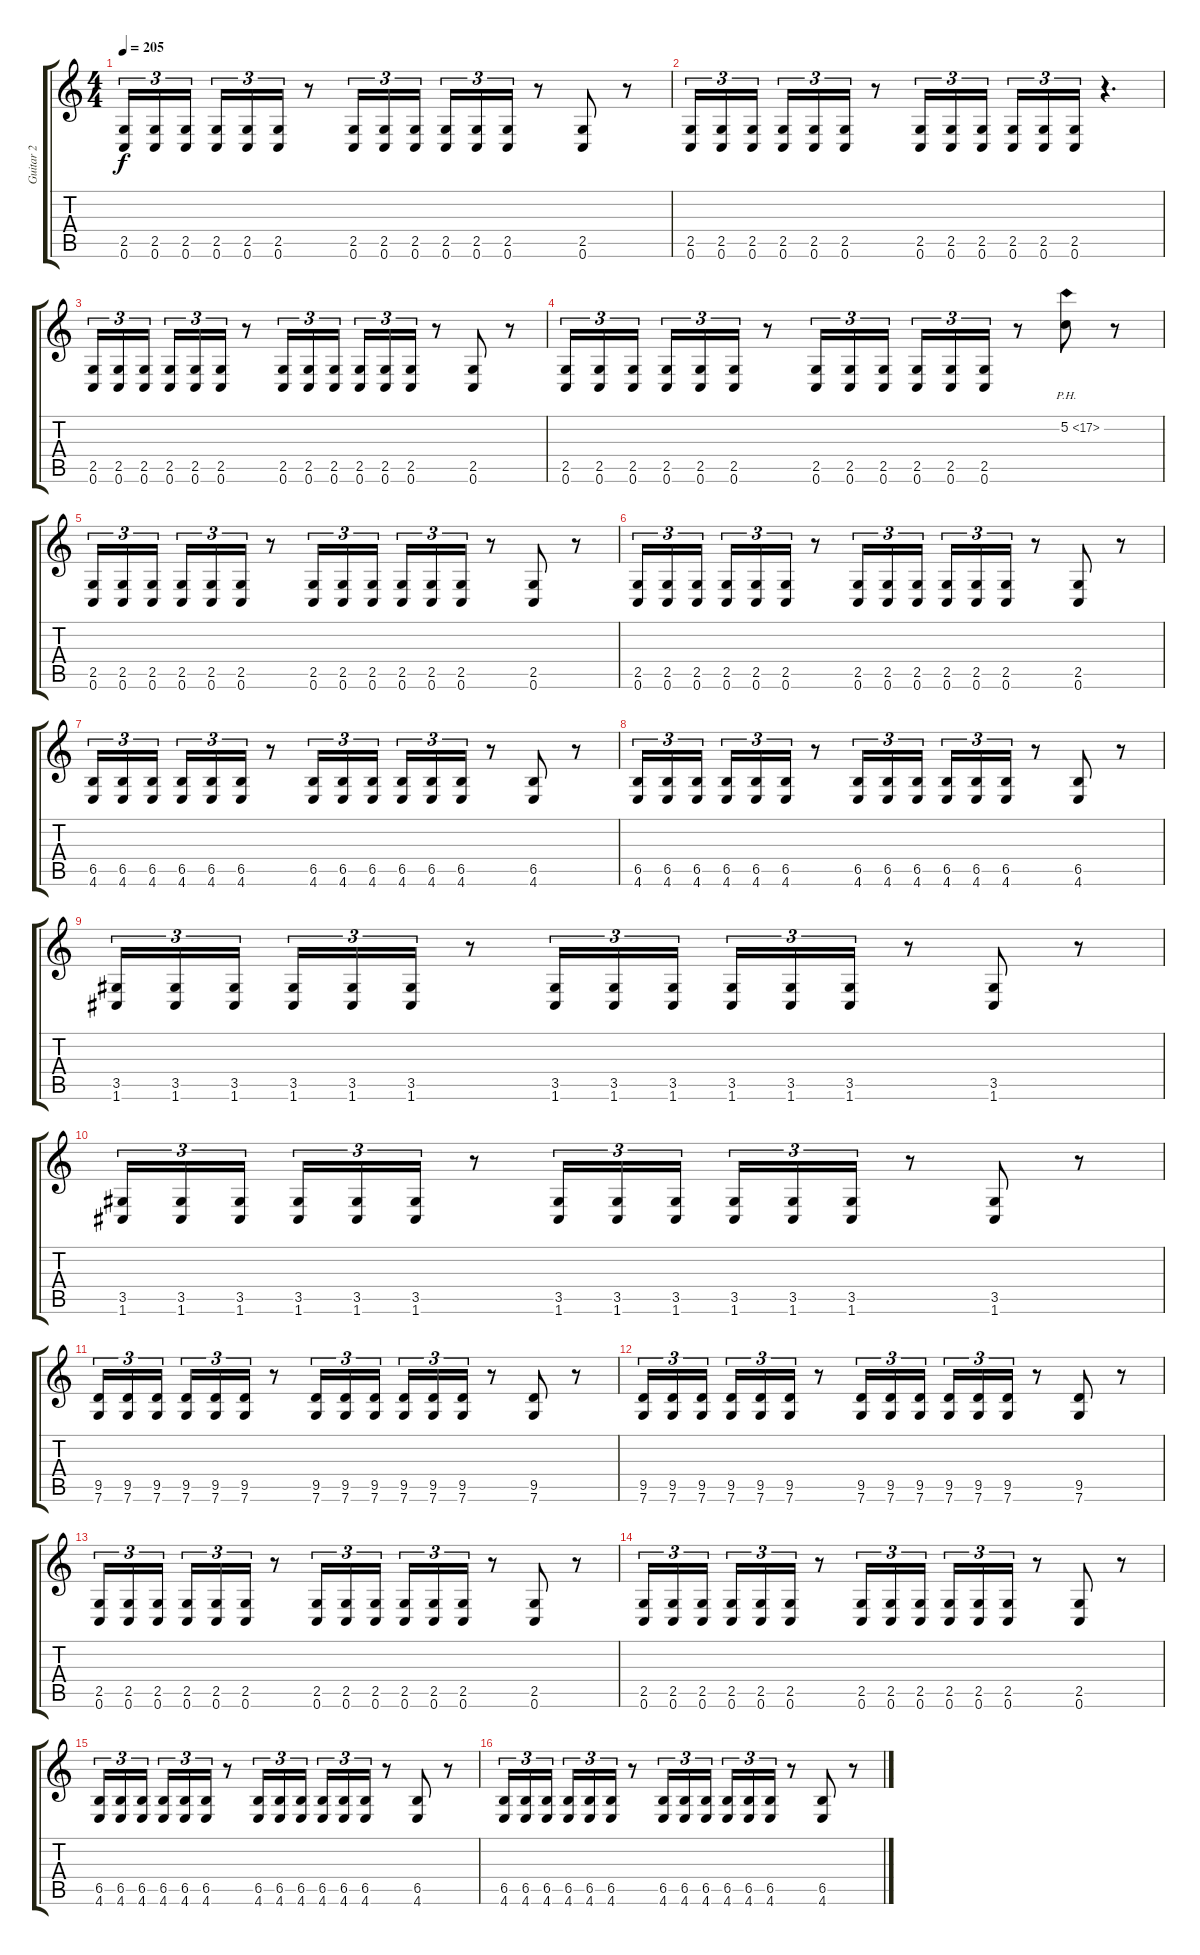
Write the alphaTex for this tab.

\track ("Guitar 2" "Guitar 2") {instrument distortionguitar}
\staff {score tabs}
\tuning (C4 G3 Eb3 Bb2 F2 C2) {hide}
\ts (4 4)
\tempo 205
\clef g2
\ks c
(2.5 0.6).16{tu (3 2) dy f} (2.5 0.6).16{tu (3 2)} (2.5 0.6).16{tu (3 2)} (2.5 0.6).16{tu (3 2)} (2.5 0.6).16{tu (3 2)} (2.5 0.6).16{tu (3 2)} r.8 (2.5 0.6).16{tu (3 2)} (2.5 0.6).16{tu (3 2)} (2.5 0.6).16{tu (3 2)} (2.5 0.6).16{tu (3 2)} (2.5 0.6).16{tu (3 2)} (2.5 0.6).16{tu (3 2)} r.8 (2.5 0.6).8 r.8 |
(2.5 0.6).16{tu (3 2)} (2.5 0.6).16{tu (3 2)} (2.5 0.6).16{tu (3 2)} (2.5 0.6).16{tu (3 2)} (2.5 0.6).16{tu (3 2)} (2.5 0.6).16{tu (3 2)} r.8 (2.5 0.6).16{tu (3 2)} (2.5 0.6).16{tu (3 2)} (2.5 0.6).16{tu (3 2)} (2.5 0.6).16{tu (3 2)} (2.5 0.6).16{tu (3 2)} (2.5 0.6).16{tu (3 2)} r.4{d} |
(2.5 0.6).16{tu (3 2)} (2.5 0.6).16{tu (3 2)} (2.5 0.6).16{tu (3 2)} (2.5 0.6).16{tu (3 2)} (2.5 0.6).16{tu (3 2)} (2.5 0.6).16{tu (3 2)} r.8 (2.5 0.6).16{tu (3 2)} (2.5 0.6).16{tu (3 2)} (2.5 0.6).16{tu (3 2)} (2.5 0.6).16{tu (3 2)} (2.5 0.6).16{tu (3 2)} (2.5 0.6).16{tu (3 2)} r.8 (2.5 0.6).8 r.8 |
(2.5 0.6).16{tu (3 2)} (2.5 0.6).16{tu (3 2)} (2.5 0.6).16{tu (3 2)} (2.5 0.6).16{tu (3 2)} (2.5 0.6).16{tu (3 2)} (2.5 0.6).16{tu (3 2)} r.8 (2.5 0.6).16{tu (3 2)} (2.5 0.6).16{tu (3 2)} (2.5 0.6).16{tu (3 2)} (2.5 0.6).16{tu (3 2)} (2.5 0.6).16{tu (3 2)} (2.5 0.6).16{tu (3 2)} r.8 5.2{ph 12}.8 r.8 |
(2.5 0.6).16{tu (3 2)} (2.5 0.6).16{tu (3 2)} (2.5 0.6).16{tu (3 2)} (2.5 0.6).16{tu (3 2)} (2.5 0.6).16{tu (3 2)} (2.5 0.6).16{tu (3 2)} r.8 (2.5 0.6).16{tu (3 2)} (2.5 0.6).16{tu (3 2)} (2.5 0.6).16{tu (3 2)} (2.5 0.6).16{tu (3 2)} (2.5 0.6).16{tu (3 2)} (2.5 0.6).16{tu (3 2)} r.8 (2.5 0.6).8 r.8 |
(2.5 0.6).16{tu (3 2)} (2.5 0.6).16{tu (3 2)} (2.5 0.6).16{tu (3 2)} (2.5 0.6).16{tu (3 2)} (2.5 0.6).16{tu (3 2)} (2.5 0.6).16{tu (3 2)} r.8 (2.5 0.6).16{tu (3 2)} (2.5 0.6).16{tu (3 2)} (2.5 0.6).16{tu (3 2)} (2.5 0.6).16{tu (3 2)} (2.5 0.6).16{tu (3 2)} (2.5 0.6).16{tu (3 2)} r.8 (2.5 0.6).8 r.8 |
(6.5 4.6).16{tu (3 2)} (6.5 4.6).16{tu (3 2)} (6.5 4.6).16{tu (3 2)} (6.5 4.6).16{tu (3 2)} (6.5 4.6).16{tu (3 2)} (6.5 4.6).16{tu (3 2)} r.8 (6.5 4.6).16{tu (3 2)} (6.5 4.6).16{tu (3 2)} (6.5 4.6).16{tu (3 2)} (6.5 4.6).16{tu (3 2)} (6.5 4.6).16{tu (3 2)} (6.5 4.6).16{tu (3 2)} r.8 (6.5 4.6).8 r.8 |
(6.5 4.6).16{tu (3 2)} (6.5 4.6).16{tu (3 2)} (6.5 4.6).16{tu (3 2)} (6.5 4.6).16{tu (3 2)} (6.5 4.6).16{tu (3 2)} (6.5 4.6).16{tu (3 2)} r.8 (6.5 4.6).16{tu (3 2)} (6.5 4.6).16{tu (3 2)} (6.5 4.6).16{tu (3 2)} (6.5 4.6).16{tu (3 2)} (6.5 4.6).16{tu (3 2)} (6.5 4.6).16{tu (3 2)} r.8 (6.5 4.6).8 r.8 |
(3.5 1.6).16{tu (3 2)} (3.5 1.6).16{tu (3 2)} (3.5 1.6).16{tu (3 2)} (3.5 1.6).16{tu (3 2)} (3.5 1.6).16{tu (3 2)} (3.5 1.6).16{tu (3 2)} r.8 (3.5 1.6).16{tu (3 2)} (3.5 1.6).16{tu (3 2)} (3.5 1.6).16{tu (3 2)} (3.5 1.6).16{tu (3 2)} (3.5 1.6).16{tu (3 2)} (3.5 1.6).16{tu (3 2)} r.8 (3.5 1.6).8 r.8 |
(3.5 1.6).16{tu (3 2)} (3.5 1.6).16{tu (3 2)} (3.5 1.6).16{tu (3 2)} (3.5 1.6).16{tu (3 2)} (3.5 1.6).16{tu (3 2)} (3.5 1.6).16{tu (3 2)} r.8 (3.5 1.6).16{tu (3 2)} (3.5 1.6).16{tu (3 2)} (3.5 1.6).16{tu (3 2)} (3.5 1.6).16{tu (3 2)} (3.5 1.6).16{tu (3 2)} (3.5 1.6).16{tu (3 2)} r.8 (3.5 1.6).8 r.8 |
(9.5 7.6).16{tu (3 2)} (9.5 7.6).16{tu (3 2)} (9.5 7.6).16{tu (3 2)} (9.5 7.6).16{tu (3 2)} (9.5 7.6).16{tu (3 2)} (9.5 7.6).16{tu (3 2)} r.8 (9.5 7.6).16{tu (3 2)} (9.5 7.6).16{tu (3 2)} (9.5 7.6).16{tu (3 2)} (9.5 7.6).16{tu (3 2)} (9.5 7.6).16{tu (3 2)} (9.5 7.6).16{tu (3 2)} r.8 (9.5 7.6).8 r.8 |
(9.5 7.6).16{tu (3 2)} (9.5 7.6).16{tu (3 2)} (9.5 7.6).16{tu (3 2)} (9.5 7.6).16{tu (3 2)} (9.5 7.6).16{tu (3 2)} (9.5 7.6).16{tu (3 2)} r.8 (9.5 7.6).16{tu (3 2)} (9.5 7.6).16{tu (3 2)} (9.5 7.6).16{tu (3 2)} (9.5 7.6).16{tu (3 2)} (9.5 7.6).16{tu (3 2)} (9.5 7.6).16{tu (3 2)} r.8 (9.5 7.6).8 r.8 |
(2.5 0.6).16{tu (3 2)} (2.5 0.6).16{tu (3 2)} (2.5 0.6).16{tu (3 2)} (2.5 0.6).16{tu (3 2)} (2.5 0.6).16{tu (3 2)} (2.5 0.6).16{tu (3 2)} r.8 (2.5 0.6).16{tu (3 2)} (2.5 0.6).16{tu (3 2)} (2.5 0.6).16{tu (3 2)} (2.5 0.6).16{tu (3 2)} (2.5 0.6).16{tu (3 2)} (2.5 0.6).16{tu (3 2)} r.8 (2.5 0.6).8 r.8 |
(2.5 0.6).16{tu (3 2)} (2.5 0.6).16{tu (3 2)} (2.5 0.6).16{tu (3 2)} (2.5 0.6).16{tu (3 2)} (2.5 0.6).16{tu (3 2)} (2.5 0.6).16{tu (3 2)} r.8 (2.5 0.6).16{tu (3 2)} (2.5 0.6).16{tu (3 2)} (2.5 0.6).16{tu (3 2)} (2.5 0.6).16{tu (3 2)} (2.5 0.6).16{tu (3 2)} (2.5 0.6).16{tu (3 2)} r.8 (2.5 0.6).8 r.8 |
(6.5 4.6).16{tu (3 2)} (6.5 4.6).16{tu (3 2)} (6.5 4.6).16{tu (3 2)} (6.5 4.6).16{tu (3 2)} (6.5 4.6).16{tu (3 2)} (6.5 4.6).16{tu (3 2)} r.8 (6.5 4.6).16{tu (3 2)} (6.5 4.6).16{tu (3 2)} (6.5 4.6).16{tu (3 2)} (6.5 4.6).16{tu (3 2)} (6.5 4.6).16{tu (3 2)} (6.5 4.6).16{tu (3 2)} r.8 (6.5 4.6).8 r.8 |
(6.5 4.6).16{tu (3 2)} (6.5 4.6).16{tu (3 2)} (6.5 4.6).16{tu (3 2)} (6.5 4.6).16{tu (3 2)} (6.5 4.6).16{tu (3 2)} (6.5 4.6).16{tu (3 2)} r.8 (6.5 4.6).16{tu (3 2)} (6.5 4.6).16{tu (3 2)} (6.5 4.6).16{tu (3 2)} (6.5 4.6).16{tu (3 2)} (6.5 4.6).16{tu (3 2)} (6.5 4.6).16{tu (3 2)} r.8 (6.5 4.6).8 r.8
